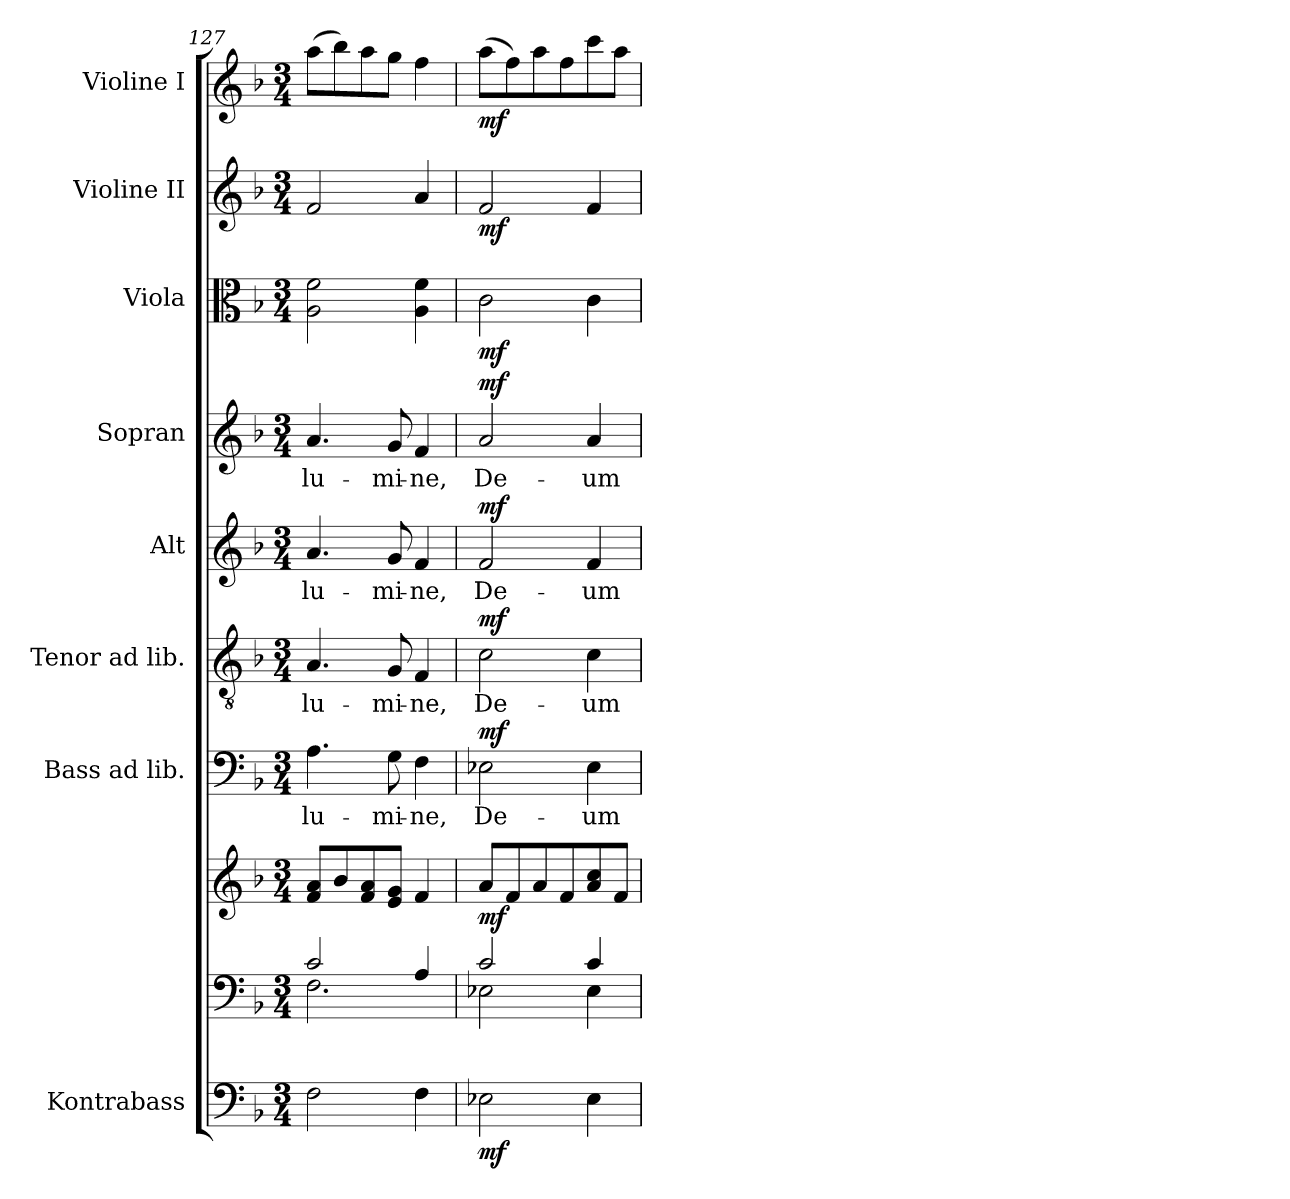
**kern	**dynam	**kern	**kern	**dynam	**kern	**text	**dynam	**kern	**text	**dynam	**kern	**text	**dynam	**kern	**text	**dynam	**kern	**dynam	**kern	**dynam	**kern	**dynam
*part9	*part9	*part8	*part8	*part8	*part7	*part7	*part7	*part6	*part6	*part6	*part5	*part5	*part5	*part4	*part4	*part4	*part3	*part3	*part2	*part2	*part1	*part1
*staff10	*staff10	*staff9	*staff8	*staff8/9	*staff7	*staff7	*staff7	*staff6	*staff6	*staff6	*staff5	*staff5	*staff5	*staff4	*staff4	*staff4	*staff3	*staff3	*staff2	*staff2	*staff1	*staff1
*I"Kontrabass	*	*	*	*	*I"Bass ad lib.	*	*	*I"Tenor ad lib.	*	*	*I"Alt	*	*	*I"Sopran	*	*	*I"Viola	*	*I"Violine II	*	*I"Violine I	*
*I'Kb.	*	*	*	*	*I'B.	*	*	*I'T.	*	*	*I'A.	*	*	*I'S.	*	*	*I'Vla.	*	*I'Vl. II	*	*I'Vl. I	*
*clefF4	*	*clefF4	*clefG2	*	*clefF4	*	*	*clefGv2	*	*	*clefG2	*	*	*clefG2	*	*	*clefC3	*	*clefG2	*	*clefG2	*
*ITrd7c12	*	*	*	*	*	*	*	*	*	*	*	*	*	*	*	*	*	*	*	*	*	*
*k[b-]	*	*k[b-]	*k[b-]	*	*k[b-]	*	*	*k[b-]	*	*	*k[b-]	*	*	*k[b-]	*	*	*k[b-]	*	*k[b-]	*	*k[b-]	*
*F:	*	*F:	*F:	*	*F:	*	*	*F:	*	*	*F:	*	*	*F:	*	*	*F:	*	*F:	*	*F:	*
*M3/4	*	*M3/4	*M3/4	*	*M3/4	*	*	*M3/4	*	*	*M3/4	*	*	*M3/4	*	*	*M3/4	*	*M3/4	*	*M3/4	*
=127	=127	=127	=127	=127	=127	=127	=127	=127	=127	=127	=127	=127	=127	=127	=127	=127	=127	=127	=127	=127	=127	=127
*	*	*^	*	*	*	*	*	*	*	*	*	*	*	*	*	*	*	*	*	*	*	*
!	!	!	!	!	!	!	!LO:LY:b	!	!	!LO:LY:b	!	!	!LO:LY:b	!	!	!LO:LY:b	!	!	!	!	!	!	!
2FF\	.	2c/	2.F\	8f/ 8a/L	.	4.A\	lu-	.	4.A/	lu-	.	4.a/	lu-	.	4.a/	lu-	.	2A\ 2f\	.	2f/	.	(>8aa\L	.
.	.	.	.	8b-/	.	.	.	.	.	.	.	.	.	.	.	.	.	.	.	.	.	8bb-\)	.
.	.	.	.	8f/ 8a/	.	.	.	.	.	.	.	.	.	.	.	.	.	.	.	.	.	8aa\	.
!	!	!	!	!	!	!	!LO:LY:b	!	!	!LO:LY:b	!	!	!LO:LY:b	!	!	!LO:LY:b	!	!	!	!	!	!	!
.	.	.	.	8e/ 8g/J	.	8G\	-mi-	.	8G/	-mi-	.	8g/	-mi-	.	8g/	-mi-	.	.	.	.	.	8gg\J	.
!	!	!	!	!	!	!	!LO:LY:b	!	!	!LO:LY:b	!	!	!LO:LY:b	!	!	!LO:LY:b	!	!	!	!	!	!	!
4FF\	.	4A/	.	4f/	.	4F\	-ne,	.	4F/	-ne,	.	4f/	-ne,	.	4f/	-ne,	.	4A\ 4f\	.	4a/	.	4ff\	.
=128	=128	=128	=128	=128	=128	=128	=128	=128	=128	=128	=128	=128	=128	=128	=128	=128	=128	=128	=128	=128	=128	=128	=128
!	!LO:DY:b	!	!	!	!LO:DY:b	!	!LO:LY:b	!LO:DY:a	!	!LO:LY:b	!LO:DY:a	!	!LO:LY:b	!LO:DY:a	!	!LO:LY:b	!LO:DY:a	!	!LO:DY:b	!	!LO:DY:b	!	!LO:DY:b
2EE-X\	mf	2c/	2E-X\	8a/L	mf	2E-X\	De-	mf	2c\	De-	mf	2f/	De-	mf	2a/	De-	mf	2c\	mf	2f/	mf	(>8aa\L	mf
.	.	.	.	8f/	.	.	.	.	.	.	.	.	.	.	.	.	.	.	.	.	.	8ff\)	.
.	.	.	.	8a/	.	.	.	.	.	.	.	.	.	.	.	.	.	.	.	.	.	8aa\	.
.	.	.	.	8f/	.	.	.	.	.	.	.	.	.	.	.	.	.	.	.	.	.	8ff\	.
!	!	!	!	!	!	!	!LO:LY:b	!	!	!LO:LY:b	!	!	!LO:LY:b	!	!	!LO:LY:b	!	!	!	!	!	!	!
4EE-\	.	4c/	4E-\	8a/ 8cc/	.	4E-\	-um	.	4c\	-um	.	4f/	-um	.	4a/	-um	.	4c\	.	4f/	.	8ccc\	.
.	.	.	.	8f/J	.	.	.	.	.	.	.	.	.	.	.	.	.	.	.	.	.	8aa\J	.
*	*	*v	*v	*	*	*	*	*	*	*	*	*	*	*	*	*	*	*	*	*	*	*	*
=	=	=	=	=	=	=	=	=	=	=	=	=	=	=	=	=	=	=	=	=	=	=
*-	*-	*-	*-	*-	*-	*-	*-	*-	*-	*-	*-	*-	*-	*-	*-	*-	*-	*-	*-	*-	*-	*-
